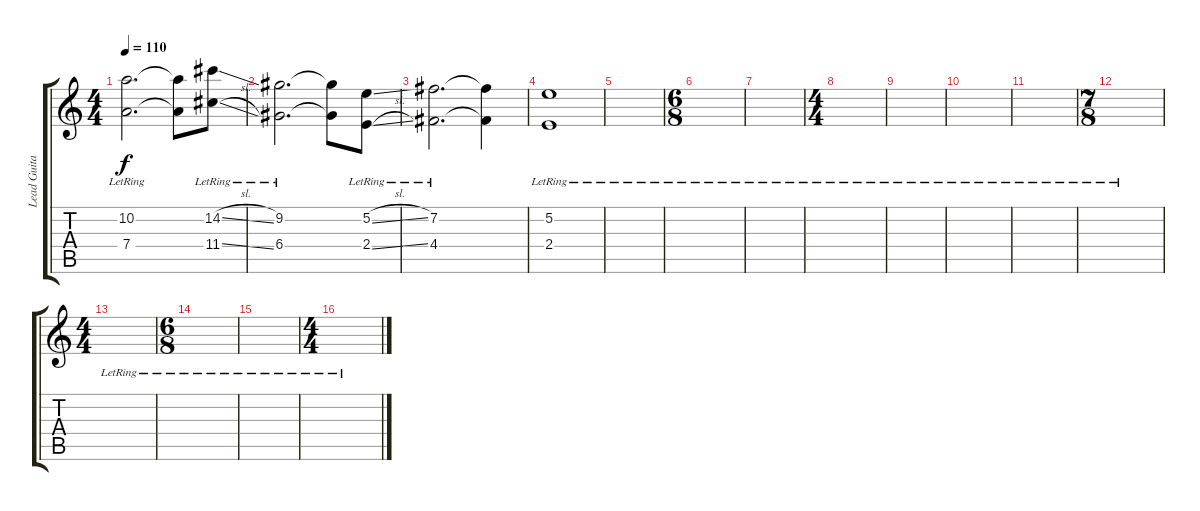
\track ("Lead Guitar" "Lead Guita") {instrument distortionguitar}
\staff {score tabs}
\tuning (E4 B3 G3 D3 A2 D2) {hide}
\ts (4 4)
\tempo 110
\clef g2
\ks c
(10.2{lr} 7.4{lr}).2{d dy f} (10.2{t} 7.4{t}).8 (14.2{sl lr} 11.4{sl lr}).8 |
(9.2{lr} 6.4{lr}).2{d} (9.2{t} 6.4{t}).8 (5.2{sl lr} 2.4{sl lr}).8 |
(7.2{lr} 4.4{lr}).2{d} (7.2{t} 4.4{t}).4 |
(5.2{lr} 2.4{lr}).1 |
|
\ts (6 8)
|
|
\ts (4 4)
|
|
|
|
\ts (7 8)
|
\ts (4 4)
|
\ts (6 8)
|
|
\ts (4 4)
